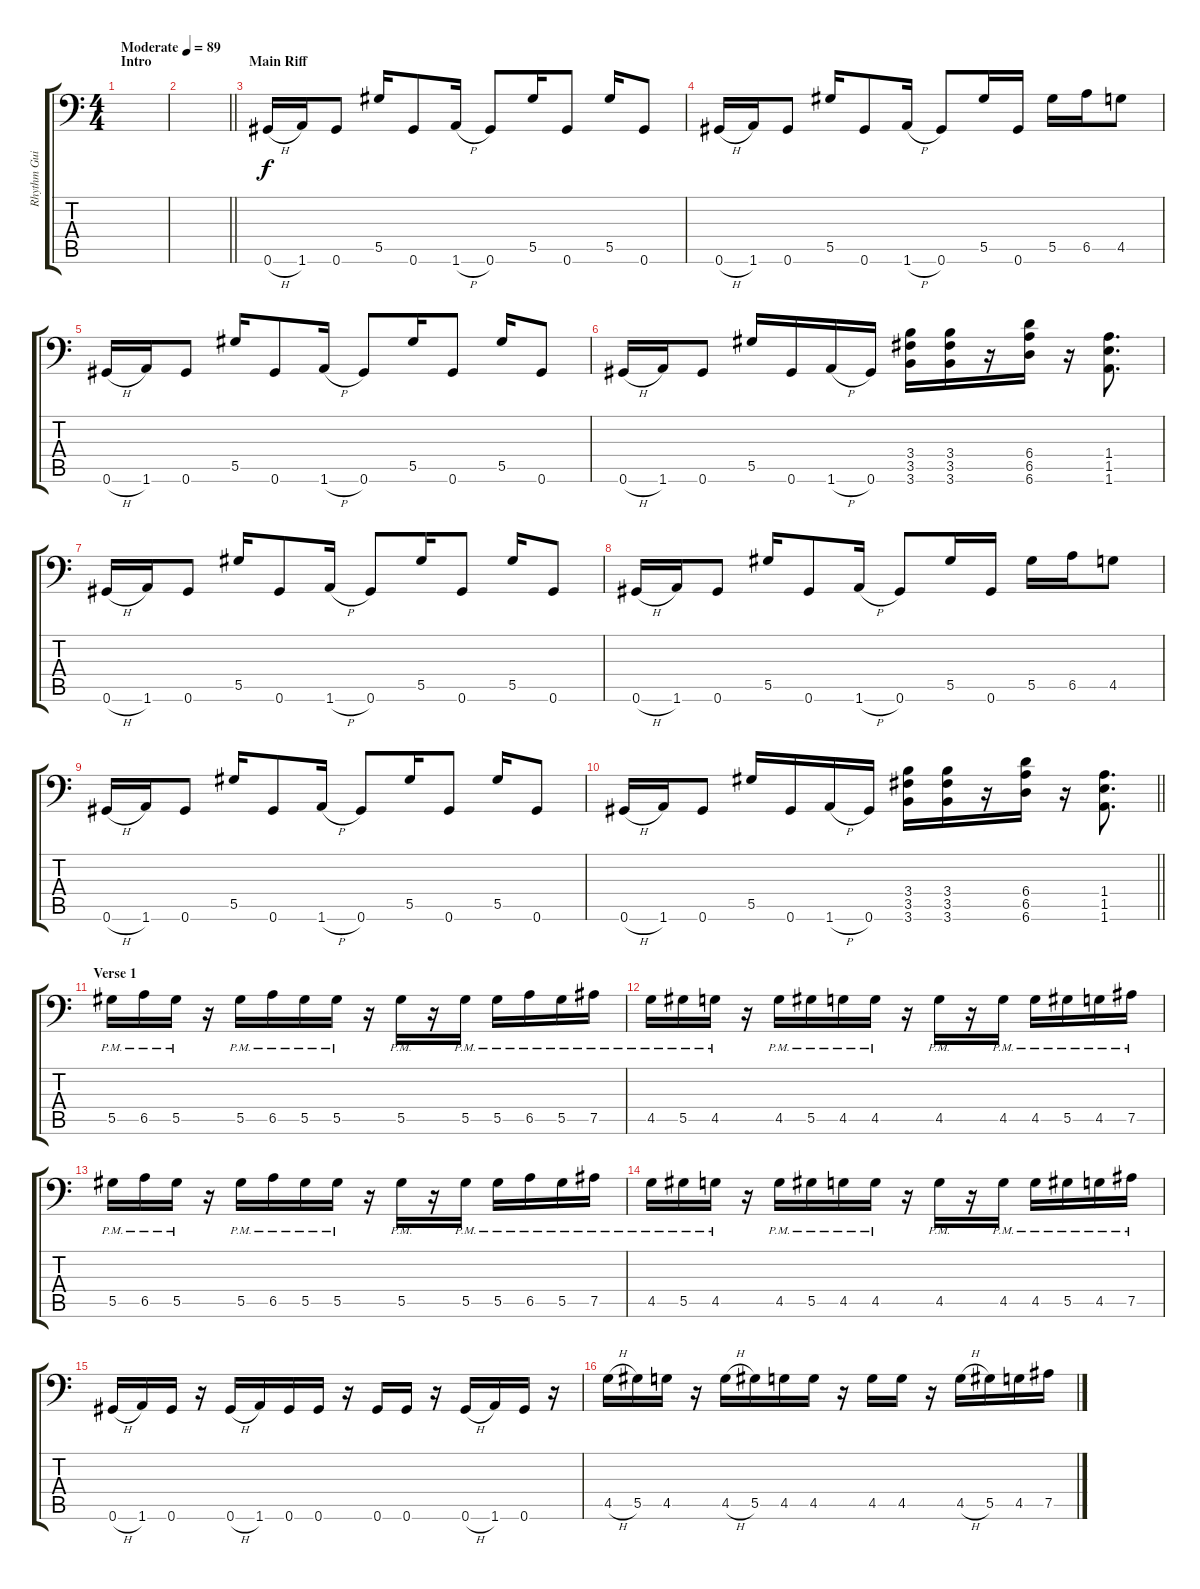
\track ("Rhythm Guitar" "Rhythm Gui") {instrument distortionguitar}
\staff {score tabs}
\tuning (Bb3 F3 Db3 Ab2 Eb2 Ab1) {hide}
\ts (4 4)
\section ("" "Intro")
\tempo (89 "Moderate")
\clef f4
\ks c
|
\barLineRight lightlight
|
\section ("" "Main Riff")
0.6{h}.16 1.6.16 0.6.8 5.5.16 0.6.8 1.6{h}.16 0.6.8 5.5.16 0.6.8 5.5.16 0.6.8 |
0.6{h}.16 1.6.16 0.6.8 5.5.16 0.6.8 1.6{h}.16 0.6.8 5.5.16 0.6.16 5.5.16 6.5.16 4.5.8 |
0.6{h}.16 1.6.16 0.6.8 5.5.16 0.6.8 1.6{h}.16 0.6.8 5.5.16 0.6.8 5.5.16 0.6.8 |
0.6{h}.16 1.6.16 0.6.8 5.5.16 0.6.16 1.6{h}.16 0.6.16 (3.4 3.5 3.6).16 (3.4 3.5 3.6).16 r.16 (6.4 6.5 6.6).16 r.16 (1.4 1.5 1.6).8{d} |
0.6{h}.16 1.6.16 0.6.8 5.5.16 0.6.8 1.6{h}.16 0.6.8 5.5.16 0.6.8 5.5.16 0.6.8 |
0.6{h}.16 1.6.16 0.6.8 5.5.16 0.6.8 1.6{h}.16 0.6.8 5.5.16 0.6.16 5.5.16 6.5.16 4.5.8 |
0.6{h}.16 1.6.16 0.6.8 5.5.16 0.6.8 1.6{h}.16 0.6.8 5.5.16 0.6.8 5.5.16 0.6.8 |
\barLineRight lightlight
0.6{h}.16 1.6.16 0.6.8 5.5.16 0.6.16 1.6{h}.16 0.6.16 (3.4 3.5 3.6).16 (3.4 3.5 3.6).16 r.16 (6.4 6.5 6.6).16 r.16 (1.4 1.5 1.6).8{d} |
\section ("" "Verse 1")
5.5{pm}.16 6.5{pm}.16 5.5{pm}.16 r.16 5.5{pm}.16 6.5{pm}.16 5.5{pm}.16 5.5{pm}.16 r.16 5.5{pm}.16 r.16 5.5{pm}.16 5.5{pm}.16 6.5{pm}.16 5.5{pm}.16 7.5{pm}.16 |
4.5{pm}.16 5.5{pm}.16 4.5{pm}.16 r.16 4.5{pm}.16 5.5{pm}.16 4.5{pm}.16 4.5{pm}.16 r.16 4.5{pm}.16 r.16 4.5{pm}.16 4.5{pm}.16 5.5{pm}.16 4.5{pm}.16 7.5{pm}.16 |
5.5{pm}.16 6.5{pm}.16 5.5{pm}.16 r.16 5.5{pm}.16 6.5{pm}.16 5.5{pm}.16 5.5{pm}.16 r.16 5.5{pm}.16 r.16 5.5{pm}.16 5.5{pm}.16 6.5{pm}.16 5.5{pm}.16 7.5{pm}.16 |
4.5{pm}.16 5.5{pm}.16 4.5{pm}.16 r.16 4.5{pm}.16 5.5{pm}.16 4.5{pm}.16 4.5{pm}.16 r.16 4.5{pm}.16 r.16 4.5{pm}.16 4.5{pm}.16 5.5{pm}.16 4.5{pm}.16 7.5{pm}.16 |
0.6{h}.16 1.6.16 0.6.16 r.16 0.6{h}.16 1.6.16 0.6.16 0.6.16 r.16 0.6.16 0.6.16 r.16 0.6{h}.16 1.6.16 0.6.16 r.16 |
4.5{h}.16 5.5.16 4.5.16 r.16 4.5{h}.16 5.5.16 4.5.16 4.5.16 r.16 4.5.16 4.5.16 r.16 4.5{h}.16 5.5.16 4.5.16 7.5.16
